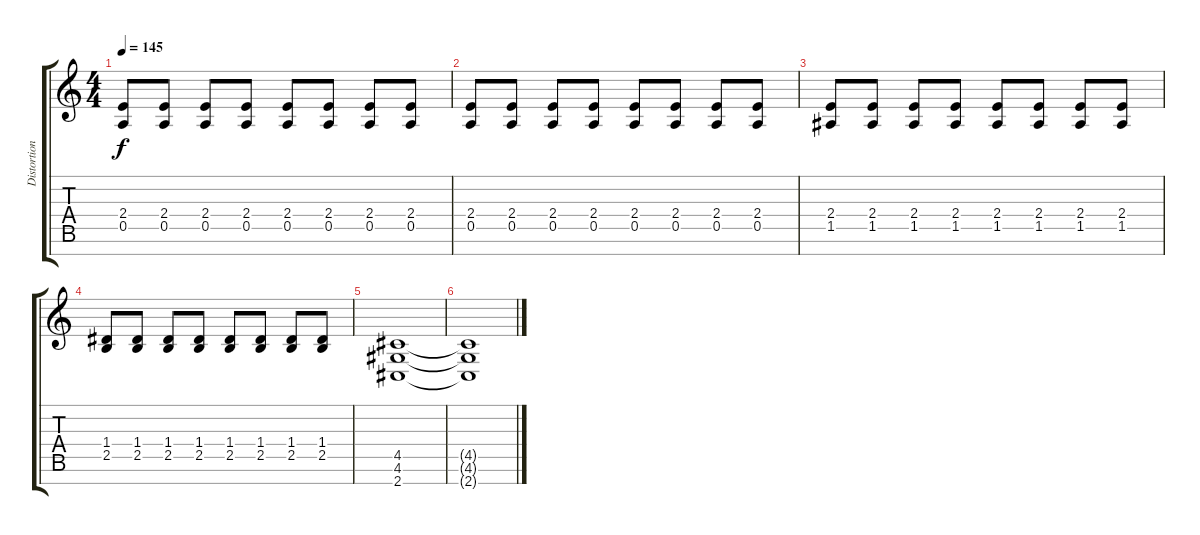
\track ("Distortion Guitar 2" "Distortion") {instrument distortionguitar}
\staff {score tabs}
\tuning (E4 B3 G3 D3 A2 E2 B1) {hide}
\ts (4 4)
\tempo 145
\clef g2
\ks c
(2.4 0.5).8{dy f} (2.4 0.5).8 (2.4 0.5).8 (2.4 0.5).8 (2.4 0.5).8 (2.4 0.5).8 (2.4 0.5).8 (2.4 0.5).8 |
(2.4 0.5).8 (2.4 0.5).8 (2.4 0.5).8 (2.4 0.5).8 (2.4 0.5).8 (2.4 0.5).8 (2.4 0.5).8 (2.4 0.5).8 |
(2.4 1.5).8 (2.4 1.5).8 (2.4 1.5).8 (2.4 1.5).8 (2.4 1.5).8 (2.4 1.5).8 (2.4 1.5).8 (2.4 1.5).8 |
(1.4 2.5).8 (1.4 2.5).8 (1.4 2.5).8 (1.4 2.5).8 (1.4 2.5).8 (1.4 2.5).8 (1.4 2.5).8 (1.4 2.5).8 |
(4.5 4.6 2.7).1 |
(4.5{t} 4.6{t} 2.7{t}).1
